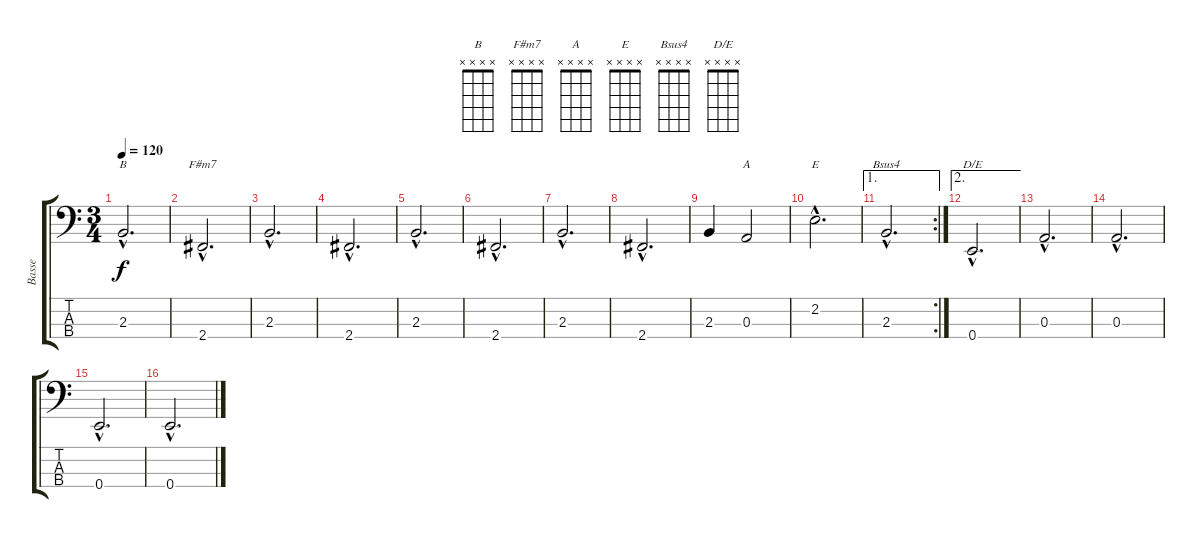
\track ("Basse" "Basse") {instrument electricbasspick}
\staff {score tabs}
\tuning (G2 D2 A1 E1) {hide}
\chord ("B" x x x x) {firstfret 0}
\chord ("F#m7" x x x x) {firstfret 0}
\chord ("A" x x x x) {firstfret 0}
\chord ("E" x x x x) {firstfret 0}
\chord ("Bsus4" x x x x) {firstfret 0}
\chord ("D/E" x x x x) {firstfret 0}
\ts (3 4)
\tempo 120
\clef f4
\ks c
2.3{hac}.2{d ch "B" dy f} |
2.4{hac}.2{d ch "F#m7"} |
2.3{hac}.2{d} |
2.4{hac}.2{d} |
2.3{hac}.2{d} |
2.4{hac}.2{d} |
2.3{hac}.2{d} |
2.4{hac}.2{d} |
2.3.4 0.3.2{ch "A"} |
2.2{hac}.2{d ch "E"} |
\ae 1
\rc 2
2.3{hac}.2{d ch "Bsus4"} |
\ae 2
0.4{hac}.2{d ch "D/E"} |
0.3{hac}.2{d} |
0.3{hac}.2{d} |
0.4{hac}.2{d} |
0.4{hac}.2{d}
